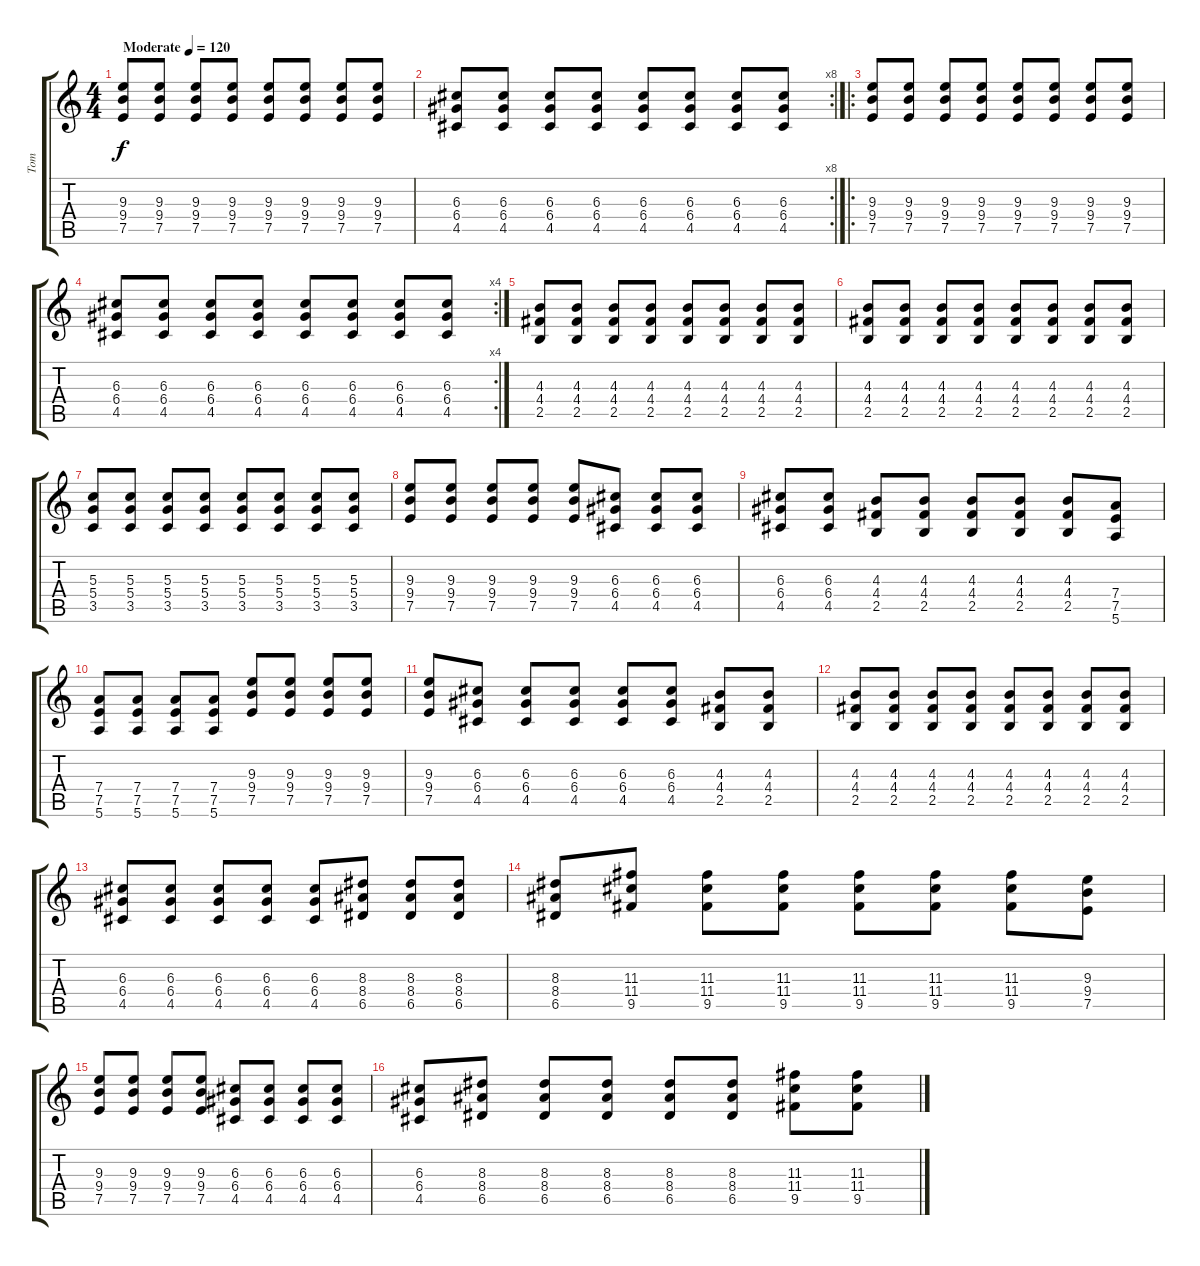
\track ("Tom" "Tom") {instrument electricguitarclean}
\staff {score tabs}
\tuning (E4 B3 G3 D3 A2 E2) {hide}
\ts (4 4)
\tempo (120 "Moderate")
\clef g2
\ks c
(9.3 9.4 7.5).8{dy f instrument electricguitarclean} (9.3 9.4 7.5).8 (9.3 9.4 7.5).8 (9.3 9.4 7.5).8 (9.3 9.4 7.5).8 (9.3 9.4 7.5).8 (9.3 9.4 7.5).8 (9.3 9.4 7.5).8 |
\rc 8
(6.3 6.4 4.5).8 (6.3 6.4 4.5).8 (6.3 6.4 4.5).8 (6.3 6.4 4.5).8 (6.3 6.4 4.5).8 (6.3 6.4 4.5).8 (6.3 6.4 4.5).8 (6.3 6.4 4.5).8 |
\ro
(9.3 9.4 7.5).8 (9.3 9.4 7.5).8 (9.3 9.4 7.5).8 (9.3 9.4 7.5).8 (9.3 9.4 7.5).8 (9.3 9.4 7.5).8 (9.3 9.4 7.5).8 (9.3 9.4 7.5).8 |
\rc 4
(6.3 6.4 4.5).8 (6.3 6.4 4.5).8 (6.3 6.4 4.5).8 (6.3 6.4 4.5).8 (6.3 6.4 4.5).8 (6.3 6.4 4.5).8 (6.3 6.4 4.5).8 (6.3 6.4 4.5).8 |
(4.3 4.4 2.5).8 (4.3 4.4 2.5).8 (4.3 4.4 2.5).8 (4.3 4.4 2.5).8 (4.3 4.4 2.5).8 (4.3 4.4 2.5).8 (4.3 4.4 2.5).8 (4.3 4.4 2.5).8 |
(4.3 4.4 2.5).8 (4.3 4.4 2.5).8 (4.3 4.4 2.5).8 (4.3 4.4 2.5).8 (4.3 4.4 2.5).8 (4.3 4.4 2.5).8 (4.3 4.4 2.5).8 (4.3 4.4 2.5).8 |
(5.3 5.4 3.5).8 (5.3 5.4 3.5).8 (5.3 5.4 3.5).8 (5.3 5.4 3.5).8 (5.3 5.4 3.5).8 (5.3 5.4 3.5).8 (5.3 5.4 3.5).8 (5.3 5.4 3.5).8 |
(9.3 9.4 7.5).8 (9.3 9.4 7.5).8 (9.3 9.4 7.5).8 (9.3 9.4 7.5).8 (9.3 9.4 7.5).8 (6.3 6.4 4.5).8 (6.3 6.4 4.5).8 (6.3 6.4 4.5).8 |
(6.3 6.4 4.5).8 (6.3 6.4 4.5).8 (4.3 4.4 2.5).8 (4.3 4.4 2.5).8 (4.3 4.4 2.5).8 (4.3 4.4 2.5).8 (4.3 4.4 2.5).8 (7.4 7.5 5.6).8 |
(7.4 7.5 5.6).8 (7.4 7.5 5.6).8 (7.4 7.5 5.6).8 (7.4 7.5 5.6).8 (9.3 9.4 7.5).8 (9.3 9.4 7.5).8 (9.3 9.4 7.5).8 (9.3 9.4 7.5).8 |
(9.3 9.4 7.5).8 (6.3 6.4 4.5).8 (6.3 6.4 4.5).8 (6.3 6.4 4.5).8 (6.3 6.4 4.5).8 (6.3 6.4 4.5).8 (4.3 4.4 2.5).8 (4.3 4.4 2.5).8 |
(4.3 4.4 2.5).8 (4.3 4.4 2.5).8 (4.3 4.4 2.5).8 (4.3 4.4 2.5).8 (4.3 4.4 2.5).8 (4.3 4.4 2.5).8 (4.3 4.4 2.5).8 (4.3 4.4 2.5).8 |
(6.3 6.4 4.5).8 (6.3 6.4 4.5).8 (6.3 6.4 4.5).8 (6.3 6.4 4.5).8 (6.3 6.4 4.5).8 (8.3 8.4 6.5).8 (8.3 8.4 6.5).8 (8.3 8.4 6.5).8 |
(8.3 8.4 6.5).8 (11.3 11.4 9.5).8 (11.3 11.4 9.5).8 (11.3 11.4 9.5).8 (11.3 11.4 9.5).8 (11.3 11.4 9.5).8 (11.3 11.4 9.5).8 (9.3 9.4 7.5).8 |
(9.3 9.4 7.5).8 (9.3 9.4 7.5).8 (9.3 9.4 7.5).8 (9.3 9.4 7.5).8 (6.3 6.4 4.5).8 (6.3 6.4 4.5).8 (6.3 6.4 4.5).8 (6.3 6.4 4.5).8 |
(6.3 6.4 4.5).8 (8.3 8.4 6.5).8 (8.3 8.4 6.5).8 (8.3 8.4 6.5).8 (8.3 8.4 6.5).8 (8.3 8.4 6.5).8 (11.3 11.4 9.5).8 (11.3 11.4 9.5).8
